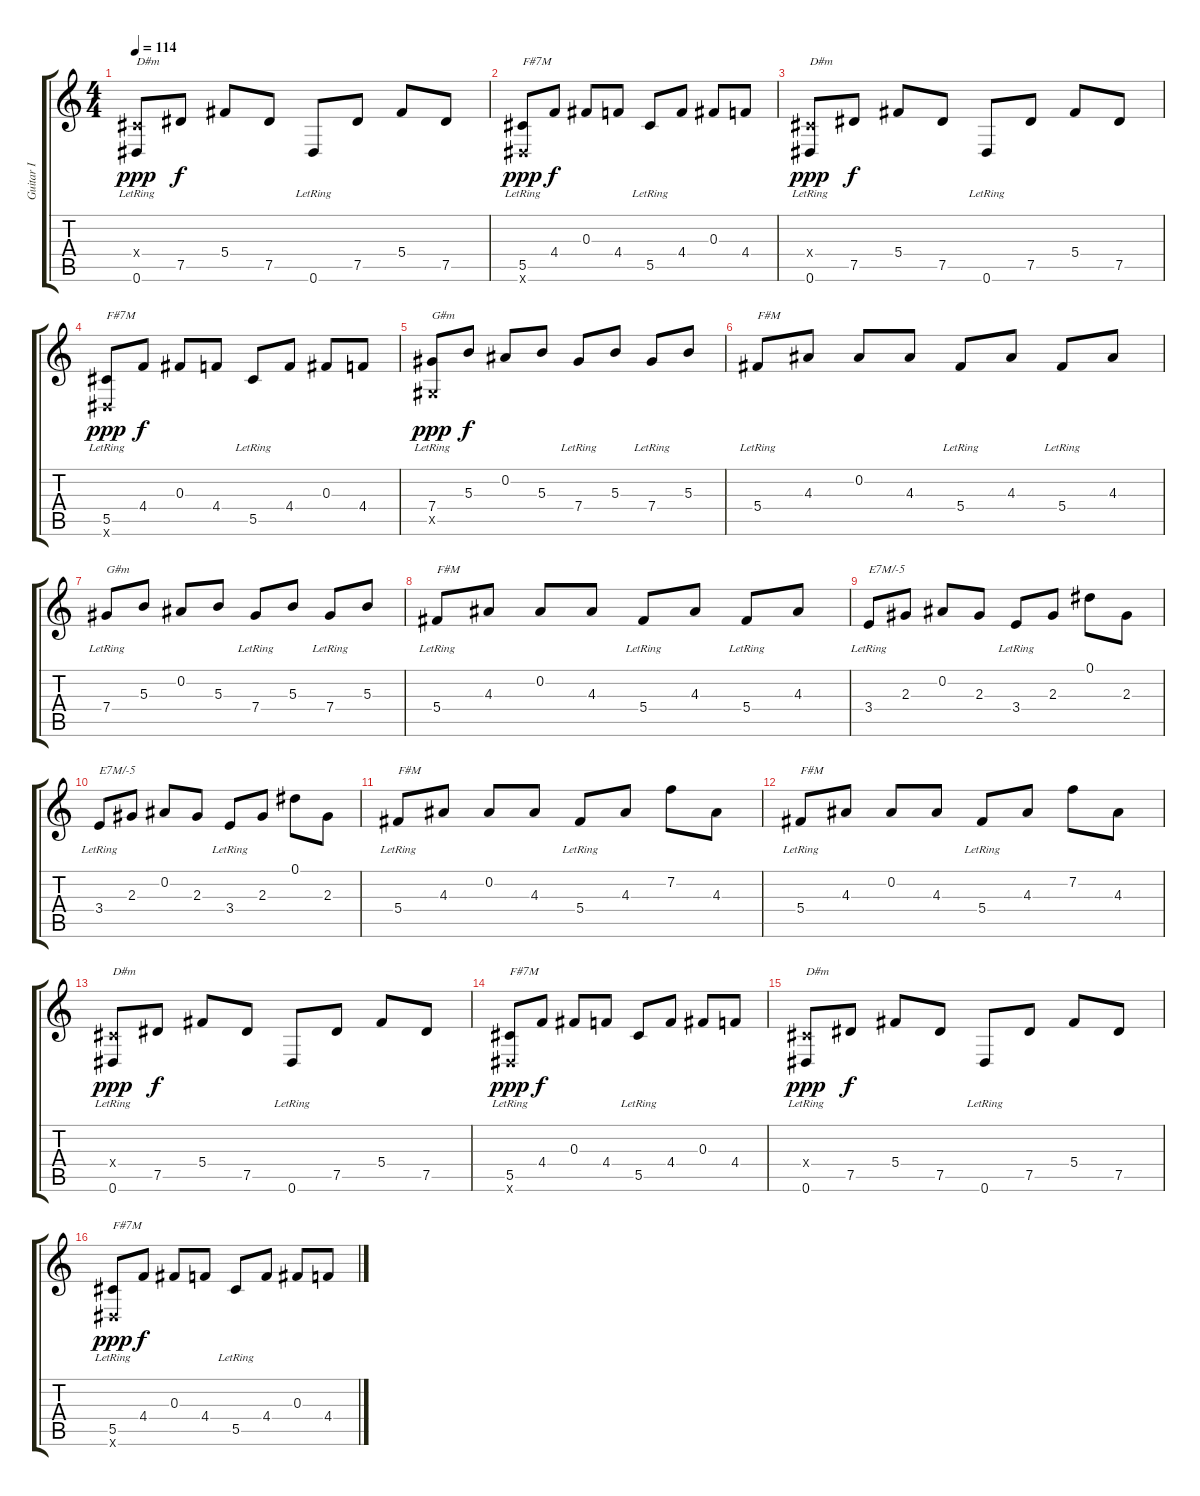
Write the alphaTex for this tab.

\track ("Guitar I" "Guitar I") {instrument acousticguitarsteel}
\staff {score tabs}
\tuning (Eb4 Bb3 Gb3 Db3 Ab2 Eb2) {hide}
\ts (4 4)
\tempo 114
\clef g2
\ks c
(0.4{x} 0.6{lr}).8{txt "D#m" dy ppp instrument acousticguitarsteel} 7.5.8{dy f} 5.4.8 7.5.8 0.6{lr}.8 7.5.8 5.4.8 7.5.8 |
(5.5{lr} 0.6{x}).8{txt "F#7M" dy ppp} 4.4.8{dy f} 0.3.8 4.4.8 5.5{lr}.8 4.4.8 0.3.8 4.4.8 |
(0.4{x} 0.6{lr}).8{txt "D#m" dy ppp} 7.5.8{dy f} 5.4.8 7.5.8 0.6{lr}.8 7.5.8 5.4.8 7.5.8 |
(5.5{lr} 0.6{x}).8{txt "F#7M" dy ppp} 4.4.8{dy f} 0.3.8 4.4.8 5.5{lr}.8 4.4.8 0.3.8 4.4.8 |
(7.4{lr} 0.5{x}).8{txt "G#m" dy ppp} 5.3.8{dy f} 0.2.8 5.3.8 7.4{lr}.8 5.3.8 7.4{lr}.8 5.3.8 |
5.4{lr}.8{txt "F#M"} 4.3.8 0.2.8 4.3.8 5.4{lr}.8 4.3.8 5.4{lr}.8 4.3.8 |
7.4{lr}.8{txt "G#m"} 5.3.8 0.2.8 5.3.8 7.4{lr}.8 5.3.8 7.4{lr}.8 5.3.8 |
5.4{lr}.8{txt "F#M"} 4.3.8 0.2.8 4.3.8 5.4{lr}.8 4.3.8 5.4{lr}.8 4.3.8 |
3.4{lr}.8{txt "E7M/-5"} 2.3.8 0.2.8 2.3.8 3.4{lr}.8 2.3.8 0.1.8 2.3.8 |
3.4{lr}.8{txt "E7M/-5"} 2.3.8 0.2.8 2.3.8 3.4{lr}.8 2.3.8 0.1.8 2.3.8 |
5.4{lr}.8{txt "F#M"} 4.3.8 0.2.8 4.3.8 5.4{lr}.8 4.3.8 7.2.8 4.3.8 |
5.4{lr}.8{txt "F#M"} 4.3.8 0.2.8 4.3.8 5.4{lr}.8 4.3.8 7.2.8 4.3.8 |
(0.4{x} 0.6{lr}).8{txt "D#m" dy ppp} 7.5.8{dy f} 5.4.8 7.5.8 0.6{lr}.8 7.5.8 5.4.8 7.5.8 |
(5.5{lr} 0.6{x}).8{txt "F#7M" dy ppp} 4.4.8{dy f} 0.3.8 4.4.8 5.5{lr}.8 4.4.8 0.3.8 4.4.8 |
(0.4{x} 0.6{lr}).8{txt "D#m" dy ppp} 7.5.8{dy f} 5.4.8 7.5.8 0.6{lr}.8 7.5.8 5.4.8 7.5.8 |
(5.5{lr} 0.6{x}).8{txt "F#7M" dy ppp} 4.4.8{dy f} 0.3.8 4.4.8 5.5{lr}.8 4.4.8 0.3.8 4.4.8
